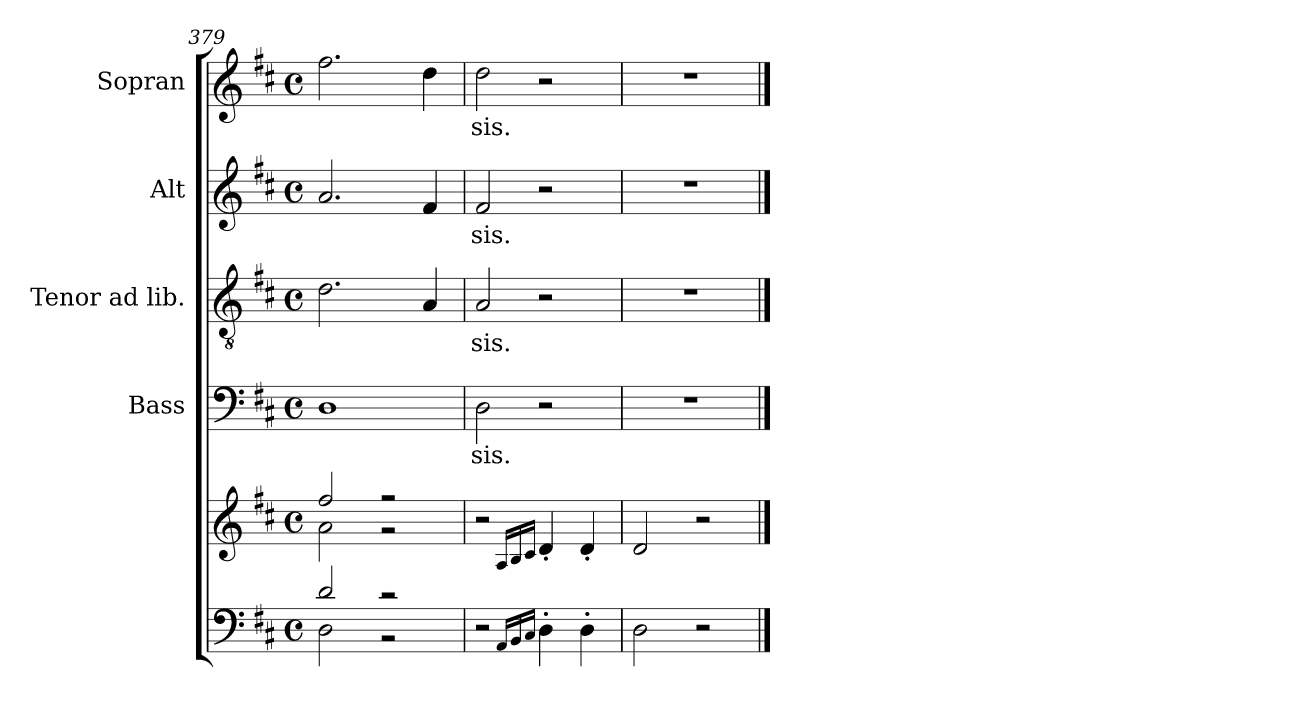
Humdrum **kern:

**kern	**kern	**kern	**text	**kern	**text	**kern	**text	**kern	**text
*part5	*part5	*part4	*part4	*part3	*part3	*part2	*part2	*part1	*part1
*staff6	*staff5	*staff4	*staff4	*staff3	*staff3	*staff2	*staff2	*staff1	*staff1
*	*	*I"Bass	*	*I"Tenor ad lib.	*	*I"Alt	*	*I"Sopran	*
*	*	*I'B.	*	*I'T.	*	*I'A.	*	*I'S.	*
*clefF4	*clefG2	*clefF4	*	*clefGv2	*	*clefG2	*	*clefG2	*
*k[f#c#]	*k[f#c#]	*k[f#c#]	*	*k[f#c#]	*	*k[f#c#]	*	*k[f#c#]	*
*D:	*D:	*D:	*	*D:	*	*D:	*	*D:	*
*M4/4	*M4/4	*M4/4	*	*M4/4	*	*M4/4	*	*M4/4	*
*met(c)	*met(c)	*met(c)	*	*met(c)	*	*met(c)	*	*met(c)	*
=379	=379	=379	=379	=379	=379	=379	=379	=379	=379
*^	*^	*	*	*	*	*	*	*	*
2d/	2D\	2ff#/	2a\	1D	.	2.d\	.	2.a/	.	2.ff#\	.
2r	2r	2r	2r	.	.	.	.	.	.	.	.
.	.	.	.	.	.	4A/	.	4f#/	.	4dd\	.
*v	*v	*	*	*	*	*	*	*	*	*	*
*	*v	*v	*	*	*	*	*	*	*	*
=380	=380	=380	=380	=380	=380	=380	=380	=380	=380
!	!	!	!LO:LY:b	!	!LO:LY:b	!	!LO:LY:b	!	!LO:LY:b
2r	2r	2D\	-sis.	2A/	-sis.	2f#/	-sis.	2dd\	-sis.
16qAA/LL	16qA/LL	.	.	.	.	.	.	.	.
16qBB/	16qB/	.	.	.	.	.	.	.	.
16qC#/JJ	16qc#/JJ	.	.	.	.	.	.	.	.
4D'>\	4d'</	2r	.	2r	.	2r	.	2r	.
4D'>\	4d'</	.	.	.	.	.	.	.	.
=381	=381	=381	=381	=381	=381	=381	=381	=381	=381
2D\	2d/	1r	.	1r	.	1r	.	1r	.
2r	2r	.	.	.	.	.	.	.	.
==	==	==	==	==	==	==	==	==	==
*-	*-	*-	*-	*-	*-	*-	*-	*-	*-
